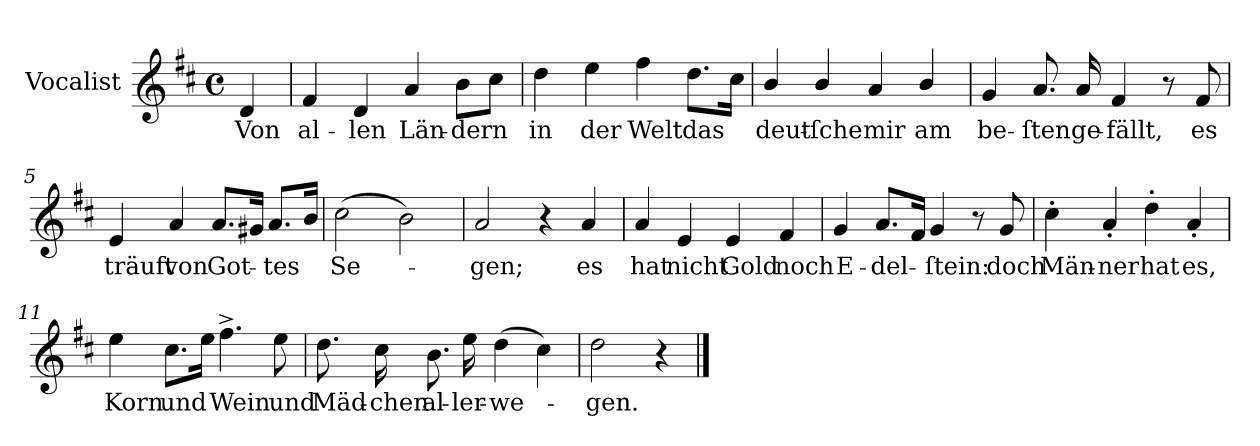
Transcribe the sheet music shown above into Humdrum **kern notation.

**kern	**text
*part1	*part1
*staff1	*staff1
*I"Vocalist	*
*clefG2	*
*k[f#c#]	*
*D:	*
*M4/4	*
*met(c)	*
=	=
4d	Von
=1	=1
4f#	al-
4d	-len
4a	Län-
8bL	-dern
8cc#J	.
=2	=2
4dd	in
4ee	der
4ff#	Welt
8.ddL	das
16cc#Jk	.
=3	=3
4b/	deut-
4b/	-ſche
4a	mir
4b/	am
=4	=4
4g	be-
8.a	-ſten
16a	ge-
4f#	-fällt,
8r	.
8f#	es
=5	=5
4e	träuft
4a	von
8.aL	Got-
16g#XJk	.
8.aL	-tes
16bJk	.
=6	=6
(2cc#	Se-
2b)	.
=7	=7
2a	-gen;
4r	.
4a	es
=8	=8
4a	hat
4e	nicht
4e	Gold
4f#	noch
=9	=9
4g	E-
8.aL	-del-
16f#Jk	.
4g	-ſtein:
8r	.
8g	doch
=10	=10
4cc#'	Män-
4a'	-ner
4dd'	hat
4a'	es,
=11	=11
4ee	Korn
8.cc#L	und
16eeJk	.
4.ff#^	Wein
8ee	und
=12	=12
8.dd	Mäd-
16cc#	-chen
8.b	al-
16ee	-ler-
(4dd	-we-
4cc#)	.
=13	=13
2dd	-gen.
4r	.
==	==
*-	*-
